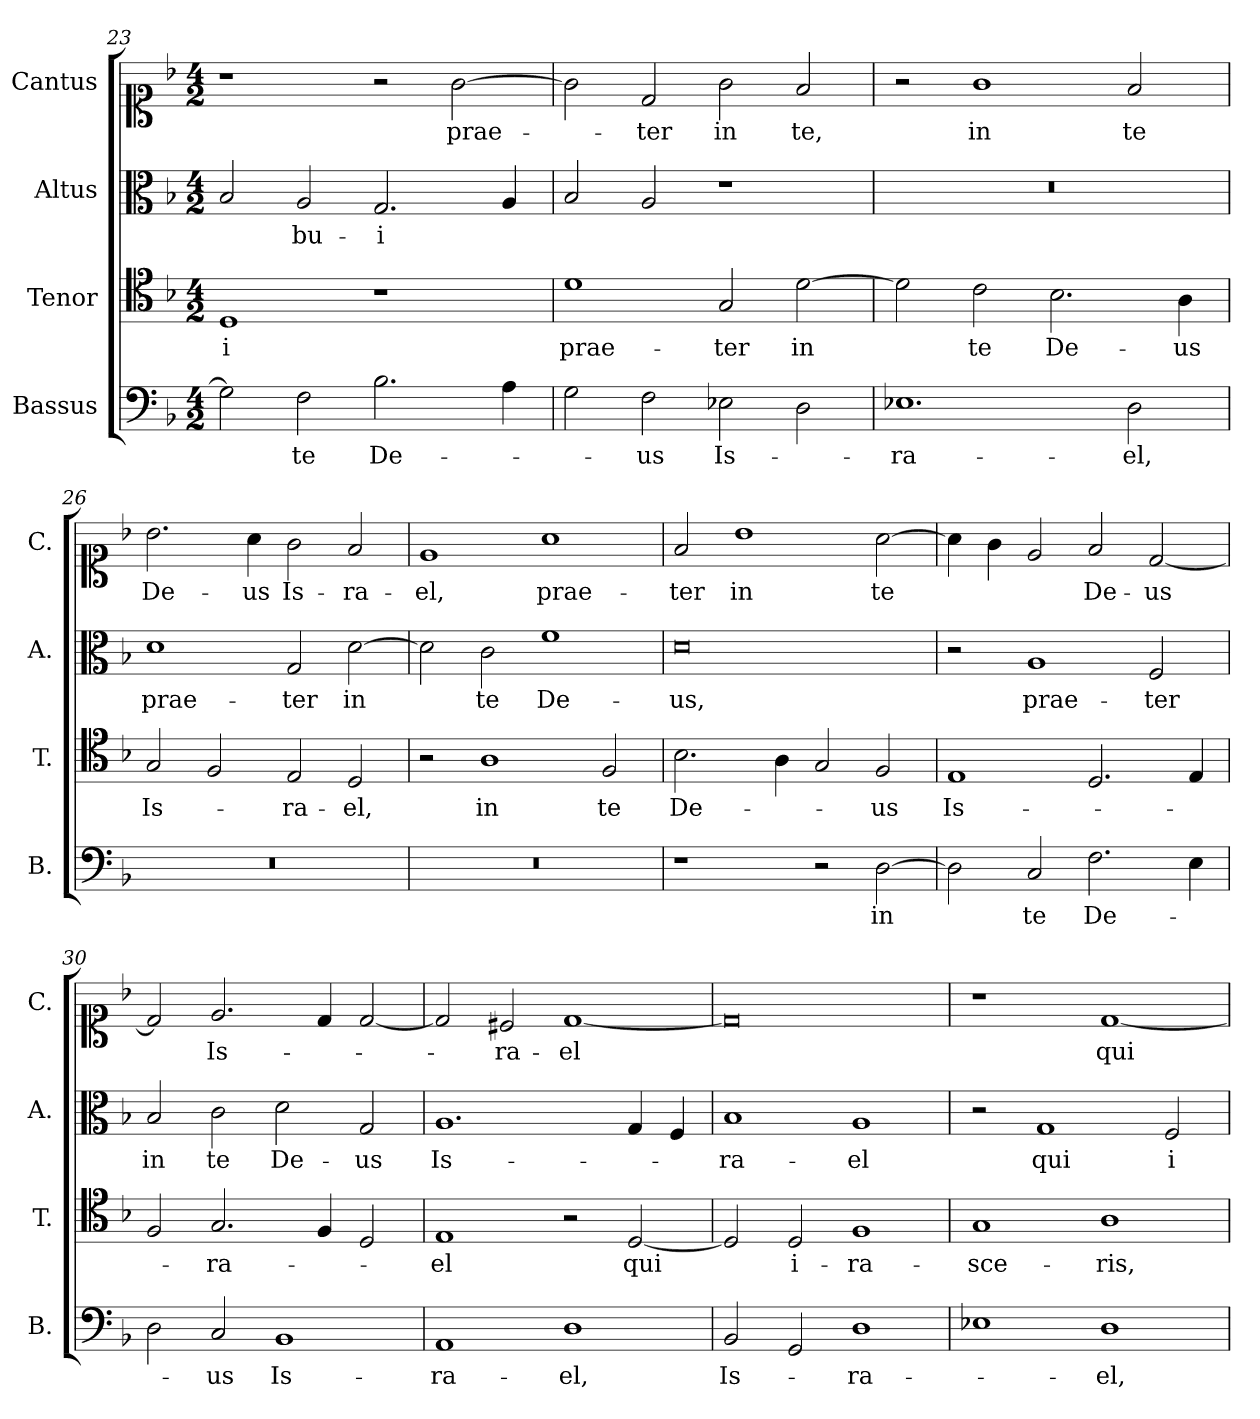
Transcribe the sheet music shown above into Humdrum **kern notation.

**kern	**text	**kern	**text	**kern	**text	**kern	**text
*part4	*part4	*part3	*part3	*part2	*part2	*part1	*part1
*staff4	*staff4	*staff3	*staff3	*staff2	*staff2	*staff1	*staff1
*I"Bassus	*	*I"Tenor	*	*I"Altus	*	*I"Cantus	*
*I'B.	*	*I'T.	*	*I'A.	*	*I'C.	*
*clefF4	*	*clefC4	*	*clefC3	*	*clefC1	*
*k[b-]	*	*k[b-]	*	*k[b-]	*	*k[b-]	*
*M4/2	*	*M4/2	*	*M4/2	*	*M4/2	*
=23	=23	=23	=23	=23	=23	=23	=23
2G\]	.	1D	-i	2B-/	.	1r	.
2F\	te	.	.	2A/	-bu-	.	.
2.B-\	De-	1r	.	2.G/	-i	2r	.
.	.	.	.	.	.	[2g\	prae-
4A\	.	.	.	4A/	.	.	.
=24	=24	=24	=24	=24	=24	=24	=24
2G\	.	1d	prae-	2B-/	.	2g\]	.
2F\	-us	.	.	2A/	.	2d/	-ter
2E-X\	Is-	2G/	-ter	1r	.	2g\	in
2D\	.	[2d\	in	.	.	2f/	te,
=25	=25	=25	=25	=25	=25	=25	=25
1.E-X	-ra-	2d\]	.	0r	.	2r	.
.	.	2c\	te	.	.	1g	in
.	.	2.B-\	De-	.	.	.	.
2D\	-el,	.	.	.	.	2f/	te
.	.	4A\	-us	.	.	.	.
=26	=26	=26	=26	=26	=26	=26	=26
0r	.	2G/	Is-	1d	prae-	2.b-\	De-
.	.	2F/	.	.	.	.	.
.	.	.	.	.	.	4a\	-us
.	.	2E/	-ra-	2G/	-ter	2g\	Is-
.	.	2D/	-el,	[2d\	in	2f/	-ra-
=27	=27	=27	=27	=27	=27	=27	=27
0r	.	2r	.	2d\]	.	1e	-el,
.	.	1A	in	2c\	te	.	.
.	.	.	.	1f	De-	1a	prae-
.	.	2F/	te	.	.	.	.
!!LO:LB:g=z
=28	=28	=28	=28	=28	=28	=28	=28
1r	.	2.B-\	De-	0d	-us,	2f/	-ter
.	.	.	.	.	.	1b-	in
.	.	4A\	.	.	.	.	.
2r	.	2G/	.	.	.	.	.
[2D\	in	2F/	-us	.	.	[2a\	te
=29	=29	=29	=29	=29	=29	=29	=29
2D\]	.	1E	Is-	2r	.	4a\]	.
.	.	.	.	.	.	4g\	.
2C/	te	.	.	1A	prae-	2e/	.
2.F\	De-	2.D/	.	.	.	2f/	De-
.	.	.	.	2F/	-ter	[2d/	-us
4E\	.	4E/	.	.	.	.	.
=30	=30	=30	=30	=30	=30	=30	=30
2D\	.	2F/	.	2B-/	in	2d/]	.
2C/	-us	2.G/	-ra-	2c\	te	2.e/	Is-
1BB-	Is-	.	.	2d\	De-	.	.
.	.	4F/	.	.	.	4d/	.
.	.	2D/	.	2G/	-us	[2d/	.
=31	=31	=31	=31	=31	=31	=31	=31
1AA	-ra-	1E	-el	1.A	Is-	2d/]	.
.	.	.	.	.	.	2c#X/	-ra-
1D	-el,	2r	.	.	.	[1d	-el
.	.	[2D/	qui	4G/	.	.	.
.	.	.	.	4F/	.	.	.
=32	=32	=32	=32	=32	=32	=32	=32
2BB-/	Is-	2D/]	.	1B-	-ra-	0d]	.
2GG/	.	2D/	i-	.	.	.	.
1D	-ra-	1F	-ra-	1A	-el	.	.
=33	=33	=33	=33	=33	=33	=33	=33
1E-X	.	1G	-sce-	2r	.	1r	.
.	.	.	.	1G	qui	.	.
1D	-el,	1A	-ris,	.	.	[1d	qui
.	.	.	.	2F/	i-	.	.
=	=	=	=	=	=	=	=
*-	*-	*-	*-	*-	*-	*-	*-
